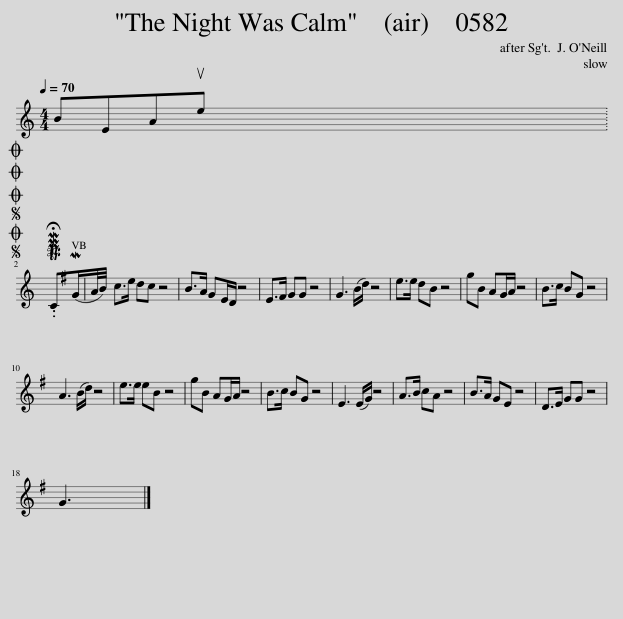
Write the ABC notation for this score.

X:1
L:1/8
Q:1/4=70
M:4/4
I:linebreak $
K:C
V:1 treble
V:1
 BEAue x2002 |$SOSOOO .!fermata!PMTC(MG/A/4B/4) | c>e dc z4 | B>A GE/D/ z4 | E>^F GG z4 | %5
 G3 (B/d/) z4 | e>e dB z4 | gB AG/A/ z4 | B>c BG z4 |$ A3 (B/d/) z4 | %10
 e>e eB z4 | gB AG/A/ z4 | B>c BG z4 | E3 (E/G/) z4 | A>B cA z4 | %15
 B>A GE z4 | D>E GG z4 |$ G3 |] %18
